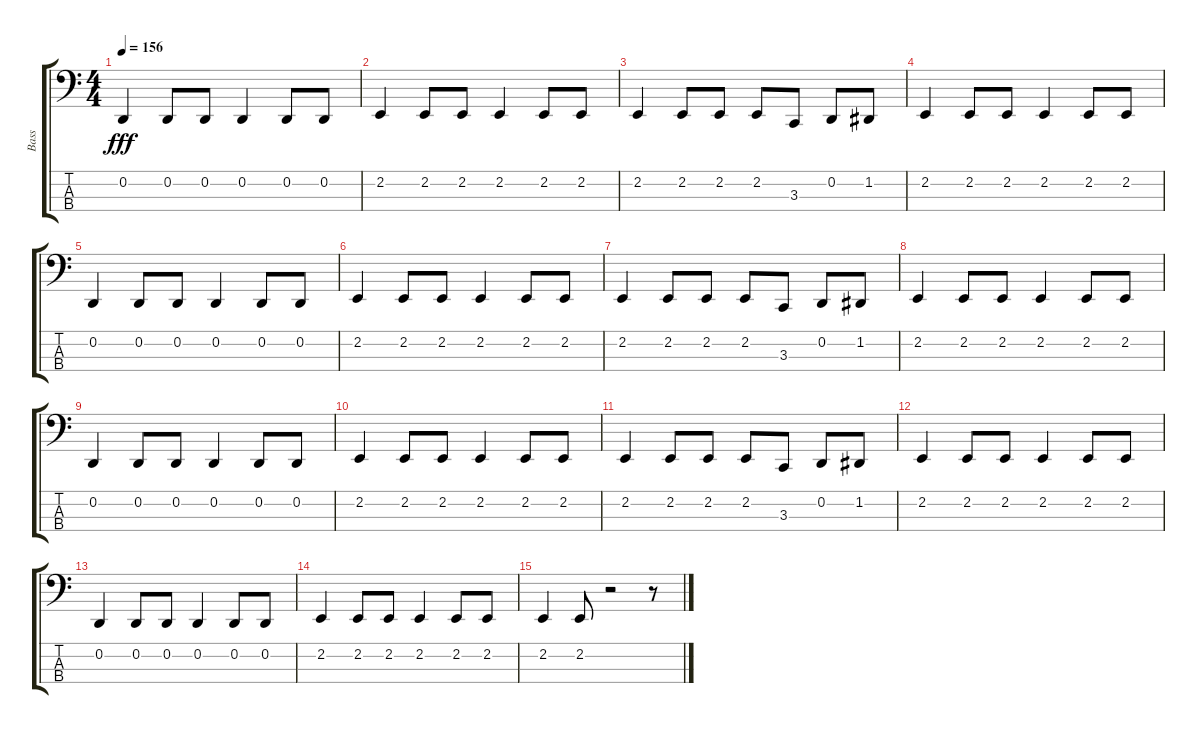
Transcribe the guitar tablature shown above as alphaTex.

\track ("Bass" "Bass") {instrument lead2sawtooth}
\staff {score tabs}
\tuning (G2 D2 A1 E1) {hide}
\ts (4 4)
\tempo 156
\clef f4
\ks c
0.2.4{dy fff} 0.2.8 0.2.8 0.2.4 0.2.8 0.2.8 |
2.2.4 2.2.8 2.2.8 2.2.4 2.2.8 2.2.8 |
2.2.4 2.2.8 2.2.8 2.2.8 3.3.8 0.2.8 1.2.8 |
2.2.4 2.2.8 2.2.8 2.2.4 2.2.8 2.2.8 |
0.2.4 0.2.8 0.2.8 0.2.4 0.2.8 0.2.8 |
2.2.4 2.2.8 2.2.8 2.2.4 2.2.8 2.2.8 |
2.2.4 2.2.8 2.2.8 2.2.8 3.3.8 0.2.8 1.2.8 |
2.2.4 2.2.8 2.2.8 2.2.4 2.2.8 2.2.8 |
0.2.4 0.2.8 0.2.8 0.2.4 0.2.8 0.2.8 |
2.2.4 2.2.8 2.2.8 2.2.4 2.2.8 2.2.8 |
2.2.4 2.2.8 2.2.8 2.2.8 3.3.8 0.2.8 1.2.8 |
2.2.4 2.2.8 2.2.8 2.2.4 2.2.8 2.2.8 |
0.2.4 0.2.8 0.2.8 0.2.4 0.2.8 0.2.8 |
2.2.4 2.2.8 2.2.8 2.2.4 2.2.8 2.2.8 |
2.2.4 2.2.8 r.2 r.8
